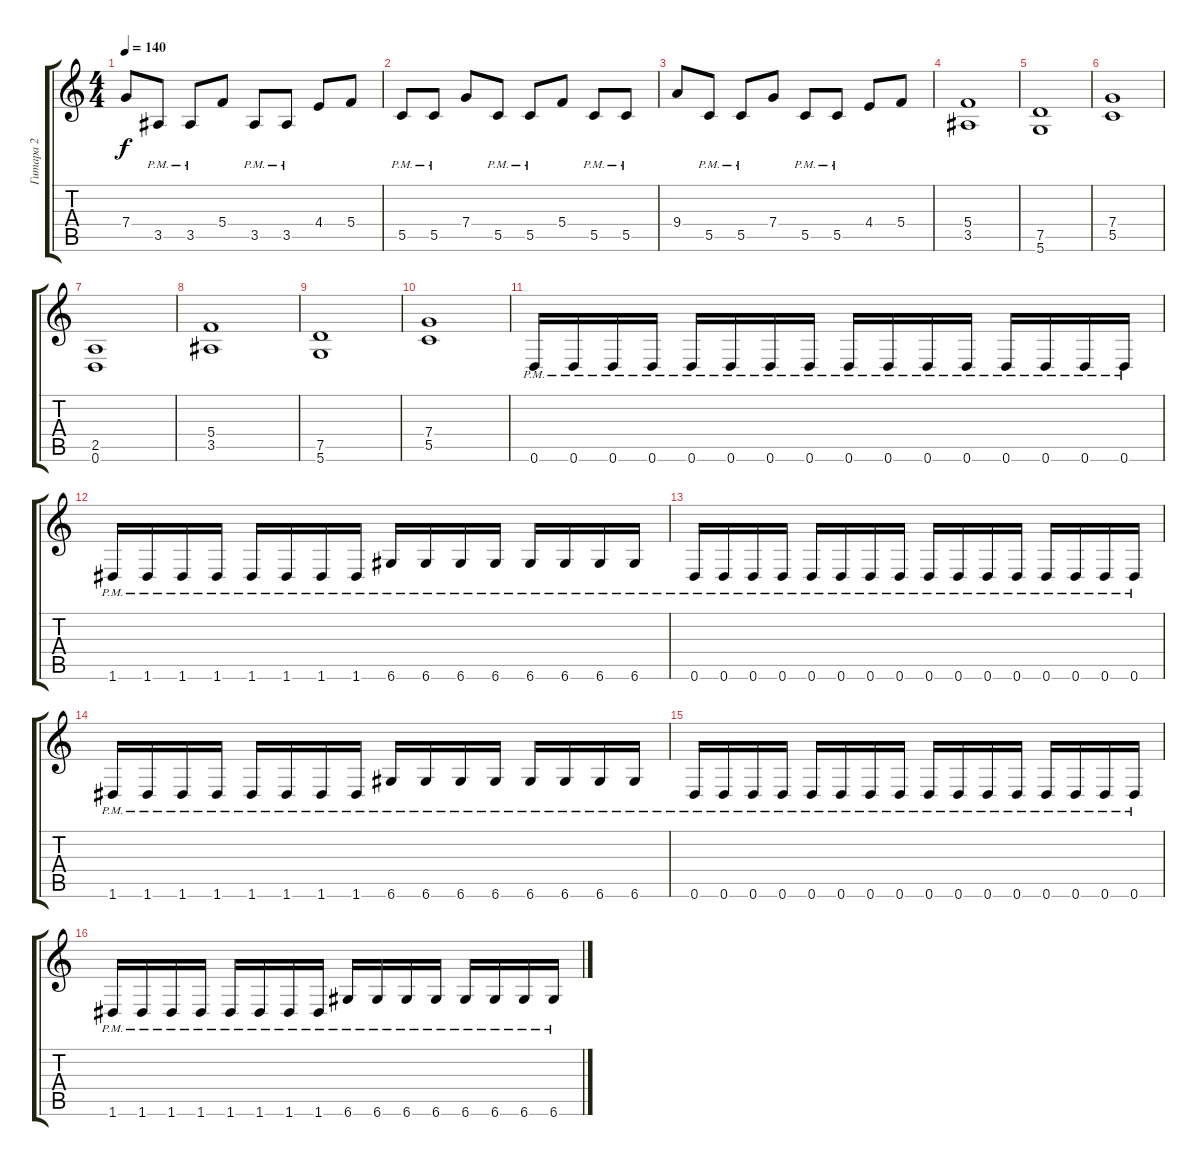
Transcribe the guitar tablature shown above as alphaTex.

\track ("Гитара 2" "Гитара 2") {instrument overdrivenguitar}
\staff {score tabs}
\tuning (D4 A3 F3 C3 G2 D2) {hide}
\ts (4 4)
\tempo 140
\clef g2
\ks c
7.4.8{dy f} 3.5{pm}.8 3.5{pm}.8 5.4.8 3.5{pm}.8 3.5{pm}.8 4.4.8 5.4.8 |
5.5{pm}.8 5.5{pm}.8 7.4.8 5.5{pm}.8 5.5{pm}.8 5.4.8 5.5{pm}.8 5.5{pm}.8 |
9.4.8 5.5{pm}.8 5.5{pm}.8 7.4.8 5.5{pm}.8 5.5{pm}.8 4.4.8 5.4.8 |
(5.4 3.5).1 |
(7.5 5.6).1 |
(7.4 5.5).1 |
(2.5 0.6).1 |
(5.4 3.5).1 |
(7.5 5.6).1 |
(7.4 5.5).1 |
0.6{pm}.16 0.6{pm}.16 0.6{pm}.16 0.6{pm}.16 0.6{pm}.16 0.6{pm}.16 0.6{pm}.16 0.6{pm}.16 0.6{pm}.16 0.6{pm}.16 0.6{pm}.16 0.6{pm}.16 0.6{pm}.16 0.6{pm}.16 0.6{pm}.16 0.6{pm}.16 |
1.6{pm}.16 1.6{pm}.16 1.6{pm}.16 1.6{pm}.16 1.6{pm}.16 1.6{pm}.16 1.6{pm}.16 1.6{pm}.16 6.6{pm}.16 6.6{pm}.16 6.6{pm}.16 6.6{pm}.16 6.6{pm}.16 6.6{pm}.16 6.6{pm}.16 6.6{pm}.16 |
0.6{pm}.16 0.6{pm}.16 0.6{pm}.16 0.6{pm}.16 0.6{pm}.16 0.6{pm}.16 0.6{pm}.16 0.6{pm}.16 0.6{pm}.16 0.6{pm}.16 0.6{pm}.16 0.6{pm}.16 0.6{pm}.16 0.6{pm}.16 0.6{pm}.16 0.6{pm}.16 |
1.6{pm}.16 1.6{pm}.16 1.6{pm}.16 1.6{pm}.16 1.6{pm}.16 1.6{pm}.16 1.6{pm}.16 1.6{pm}.16 6.6{pm}.16 6.6{pm}.16 6.6{pm}.16 6.6{pm}.16 6.6{pm}.16 6.6{pm}.16 6.6{pm}.16 6.6{pm}.16 |
0.6{pm}.16 0.6{pm}.16 0.6{pm}.16 0.6{pm}.16 0.6{pm}.16 0.6{pm}.16 0.6{pm}.16 0.6{pm}.16 0.6{pm}.16 0.6{pm}.16 0.6{pm}.16 0.6{pm}.16 0.6{pm}.16 0.6{pm}.16 0.6{pm}.16 0.6{pm}.16 |
1.6{pm}.16 1.6{pm}.16 1.6{pm}.16 1.6{pm}.16 1.6{pm}.16 1.6{pm}.16 1.6{pm}.16 1.6{pm}.16 6.6{pm}.16 6.6{pm}.16 6.6{pm}.16 6.6{pm}.16 6.6{pm}.16 6.6{pm}.16 6.6{pm}.16 6.6{pm}.16
